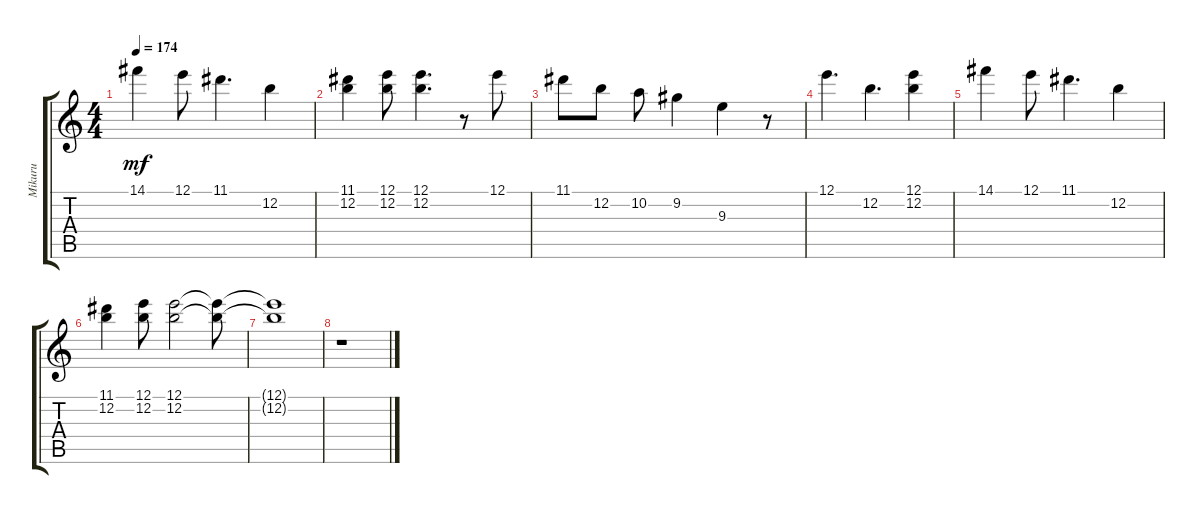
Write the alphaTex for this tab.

\track ("Mikuru" "Mikuru") {instrument distortionguitar}
\staff {score tabs}
\tuning (E4 B3 G3 D3 A2 E2) {hide}
\ts (4 4)
\tempo 174
\clef g2
\ks c
14.1.4{dy mf} 12.1.8 11.1.4{d} 12.2.4 |
(11.1 12.2).4 (12.1 12.2).8 (12.1 12.2).4{d} r.8 12.1.8 |
11.1.8 12.2.8 10.2.8 9.2.4 9.3.4 r.8 |
12.1.4{d} 12.2.4{d} (12.1 12.2).4 |
14.1.4 12.1.8 11.1.4{d} 12.2.4 |
(11.1 12.2).4 (12.1 12.2).8 (12.1 12.2).2 (12.1{t} 12.2{t}).8 |
(12.1{t} 12.2{t}).1 |
r.1
